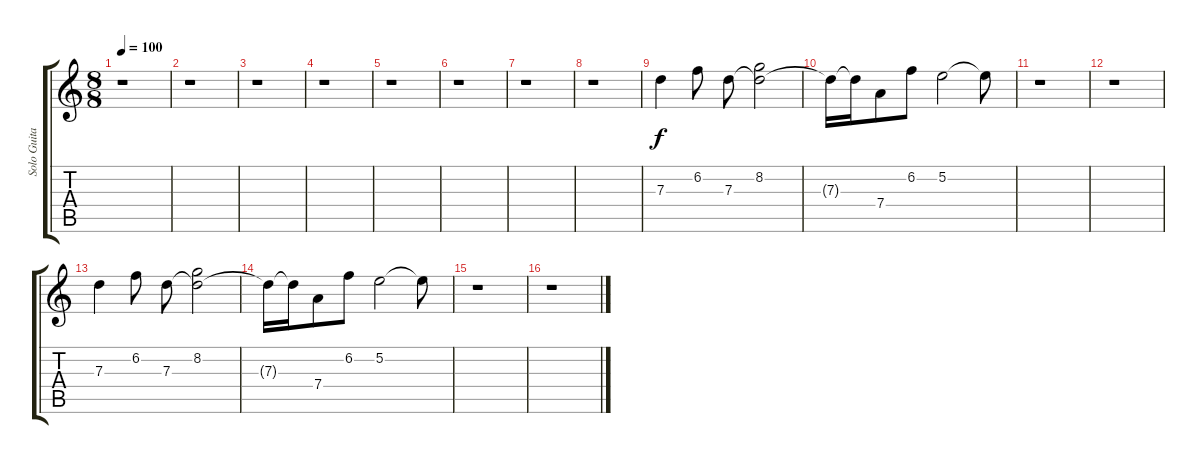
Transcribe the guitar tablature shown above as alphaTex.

\track ("Solo Guitar" "Solo Guita") {instrument electricguitarjazz}
\staff {score tabs}
\tuning (E4 B3 G3 D3 A2 E2) {hide}
\ts (8 8)
\tempo 100
\clef g2
\ks c
r.1{dy f} |
r.1 |
r.1 |
r.1 |
r.1 |
r.1 |
r.1 |
r.1 |
7.3.4 6.2.8 7.3.8 (8.2 7.3{t}).2 |
7.3{t}.16 7.3{t}.16 7.4.8 6.2.8 5.2.2 5.2{t}.8 |
r.1 |
r.1 |
7.3.4 6.2.8 7.3.8 (8.2 7.3{t}).2 |
7.3{t}.16 7.3{t}.16 7.4.8 6.2.8 5.2.2 5.2{t}.8 |
r.1 |
r.1
